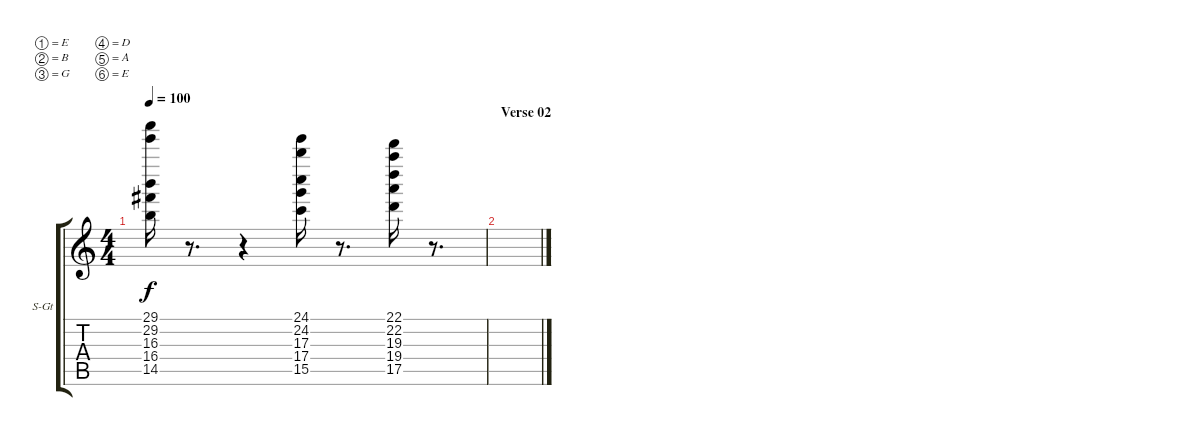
\bracketExtendMode groupsimilarinstruments
\firstSystemTrackNameOrientation horizontal
\otherSystemsTrackNameOrientation horizontal
\track ("Strings reverb" "S-Gt") {instrument pad2warm}
\staff {score tabs}
\tuning (E5 B4 G4 D4 A3 E3)
\displaytranspose 12
\ts (4 4)
\tempo 100
\clef g2
\ks c
(29.1 29.2 16.4 16.3 14.5).16{dy f} r.8{d} r.4 (24.1 24.2 17.3 17.4 15.5).16 r.8{d} (22.1 22.2 19.4 19.3 17.5).16 r.8{d} |
\section ("" "Verse 02")
